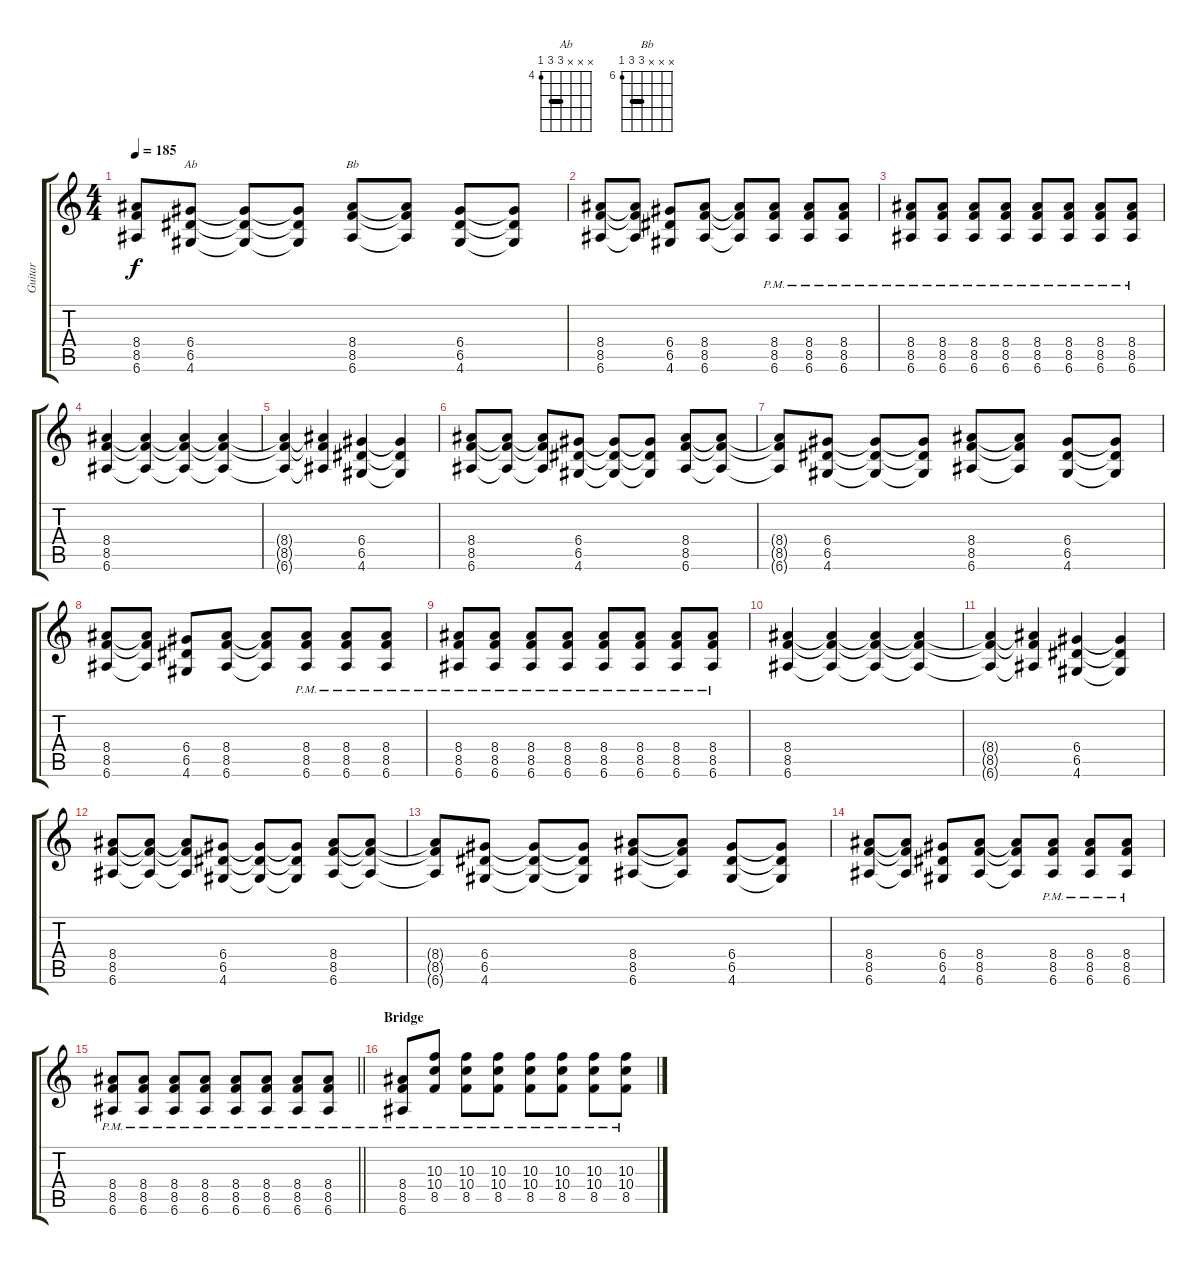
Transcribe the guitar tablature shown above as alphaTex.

\track ("Guitar" "Guitar") {instrument distortionguitar}
\staff {score tabs}
\tuning (E4 B3 G3 D3 A2 E2) {hide}
\chord ("Ab" x x x 6 6 4) {firstfret 4 barre 6}
\chord ("Bb" x x x 8 8 6) {firstfret 6 barre 8}
\ts (4 4)
\tempo 185
\clef g2
\ks c
(8.4{t} 8.5{t} 6.6{t}).8{dy f} (6.4 6.5 4.6).8{ch "Ab"} (6.4{t} 6.5{t} 4.6{t}).8 (6.4{t} 6.5{t} 4.6{t}).8 (8.4 8.5 6.6).8{ch "Bb"} (8.4{t} 8.5{t} 6.6{t}).8 (6.4 6.5 4.6).8 (6.4{t} 6.5{t} 4.6{t}).8 |
(8.4 8.5 6.6).8 (8.4{t} 8.5{t} 6.6{t}).8 (6.4 6.5 4.6).8 (8.4 8.5 6.6).8 (8.4{t} 8.5{t} 6.6{t}).8 (8.4{pm} 8.5{pm} 6.6{pm}).8 (8.4{pm} 8.5{pm} 6.6{pm}).8 (8.4{pm} 8.5{pm} 6.6{pm}).8 |
(8.4{pm} 8.5{pm} 6.6{pm}).8 (8.4{pm} 8.5{pm} 6.6{pm}).8 (8.4{pm} 8.5{pm} 6.6{pm}).8 (8.4{pm} 8.5{pm} 6.6{pm}).8 (8.4{pm} 8.5{pm} 6.6{pm}).8 (8.4{pm} 8.5{pm} 6.6{pm}).8 (8.4{pm} 8.5{pm} 6.6{pm}).8 (8.4{pm} 8.5{pm} 6.6{pm}).8 |
(8.4 8.5 6.6).4 (8.4{t} 8.5{t} 6.6{t}).4 (8.4{t} 8.5{t} 6.6{t}).4 (8.4{t} 8.5{t} 6.6{t}).4 |
(8.4{t} 8.5{t} 6.6{t}).4 (8.4{t} 8.5{t} 6.6{t}).4 (6.4 6.5 4.6).4 (6.4{t} 6.5{t} 4.6{t}).4 |
(8.4 8.5 6.6).8 (8.4{t} 8.5{t} 6.6{t}).8 (8.4{t} 8.5{t} 6.6{t}).8 (6.4 6.5 4.6).8 (6.4{t} 6.5{t} 4.6{t}).8 (6.4{t} 6.5{t} 4.6{t}).8 (8.4 8.5 6.6).8 (8.4{t} 8.5{t} 6.6{t}).8 |
(8.4{t} 8.5{t} 6.6{t}).8 (6.4 6.5 4.6).8 (6.4{t} 6.5{t} 4.6{t}).8 (6.4{t} 6.5{t} 4.6{t}).8 (8.4 8.5 6.6).8 (8.4{t} 8.5{t} 6.6{t}).8 (6.4 6.5 4.6).8 (6.4{t} 6.5{t} 4.6{t}).8 |
(8.4 8.5 6.6).8 (8.4{t} 8.5{t} 6.6{t}).8 (6.4 6.5 4.6).8 (8.4 8.5 6.6).8 (8.4{t} 8.5{t} 6.6{t}).8 (8.4{pm} 8.5{pm} 6.6{pm}).8 (8.4{pm} 8.5{pm} 6.6{pm}).8 (8.4{pm} 8.5{pm} 6.6{pm}).8 |
(8.4{pm} 8.5{pm} 6.6{pm}).8 (8.4{pm} 8.5{pm} 6.6{pm}).8 (8.4{pm} 8.5{pm} 6.6{pm}).8 (8.4{pm} 8.5{pm} 6.6{pm}).8 (8.4{pm} 8.5{pm} 6.6{pm}).8 (8.4{pm} 8.5{pm} 6.6{pm}).8 (8.4{pm} 8.5{pm} 6.6{pm}).8 (8.4{pm} 8.5{pm} 6.6{pm}).8 |
(8.4 8.5 6.6).4 (8.4{t} 8.5{t} 6.6{t}).4 (8.4{t} 8.5{t} 6.6{t}).4 (8.4{t} 8.5{t} 6.6{t}).4 |
(8.4{t} 8.5{t} 6.6{t}).4 (8.4{t} 8.5{t} 6.6{t}).4 (6.4 6.5 4.6).4 (6.4{t} 6.5{t} 4.6{t}).4 |
(8.4 8.5 6.6).8 (8.4{t} 8.5{t} 6.6{t}).8 (8.4{t} 8.5{t} 6.6{t}).8 (6.4 6.5 4.6).8 (6.4{t} 6.5{t} 4.6{t}).8 (6.4{t} 6.5{t} 4.6{t}).8 (8.4 8.5 6.6).8 (8.4{t} 8.5{t} 6.6{t}).8 |
(8.4{t} 8.5{t} 6.6{t}).8 (6.4 6.5 4.6).8 (6.4{t} 6.5{t} 4.6{t}).8 (6.4{t} 6.5{t} 4.6{t}).8 (8.4 8.5 6.6).8 (8.4{t} 8.5{t} 6.6{t}).8 (6.4 6.5 4.6).8 (6.4{t} 6.5{t} 4.6{t}).8 |
(8.4 8.5 6.6).8 (8.4{t} 8.5{t} 6.6{t}).8 (6.4 6.5 4.6).8 (8.4 8.5 6.6).8 (8.4{t} 8.5{t} 6.6{t}).8 (8.4{pm} 8.5{pm} 6.6{pm}).8 (8.4{pm} 8.5{pm} 6.6{pm}).8 (8.4{pm} 8.5{pm} 6.6{pm}).8 |
\barLineRight lightlight
(8.4{pm} 8.5{pm} 6.6{pm}).8 (8.4{pm} 8.5{pm} 6.6{pm}).8 (8.4{pm} 8.5{pm} 6.6{pm}).8 (8.4{pm} 8.5{pm} 6.6{pm}).8 (8.4{pm} 8.5{pm} 6.6{pm}).8 (8.4{pm} 8.5{pm} 6.6{pm}).8 (8.4{pm} 8.5{pm} 6.6{pm}).8 (8.4{pm} 8.5{pm} 6.6{pm}).8 |
\section ("" "Bridge")
(8.4{pm} 8.5{pm} 6.6{pm}).8 (10.3{pm} 10.4{pm} 8.5{pm}).8 (10.3{pm} 10.4{pm} 8.5{pm}).8 (10.3{pm} 10.4{pm} 8.5{pm}).8 (10.3{pm} 10.4{pm} 8.5{pm}).8 (10.3{pm} 10.4{pm} 8.5{pm}).8 (10.3{pm} 10.4{pm} 8.5{pm}).8 (10.3{pm} 10.4{pm} 8.5{pm}).8
